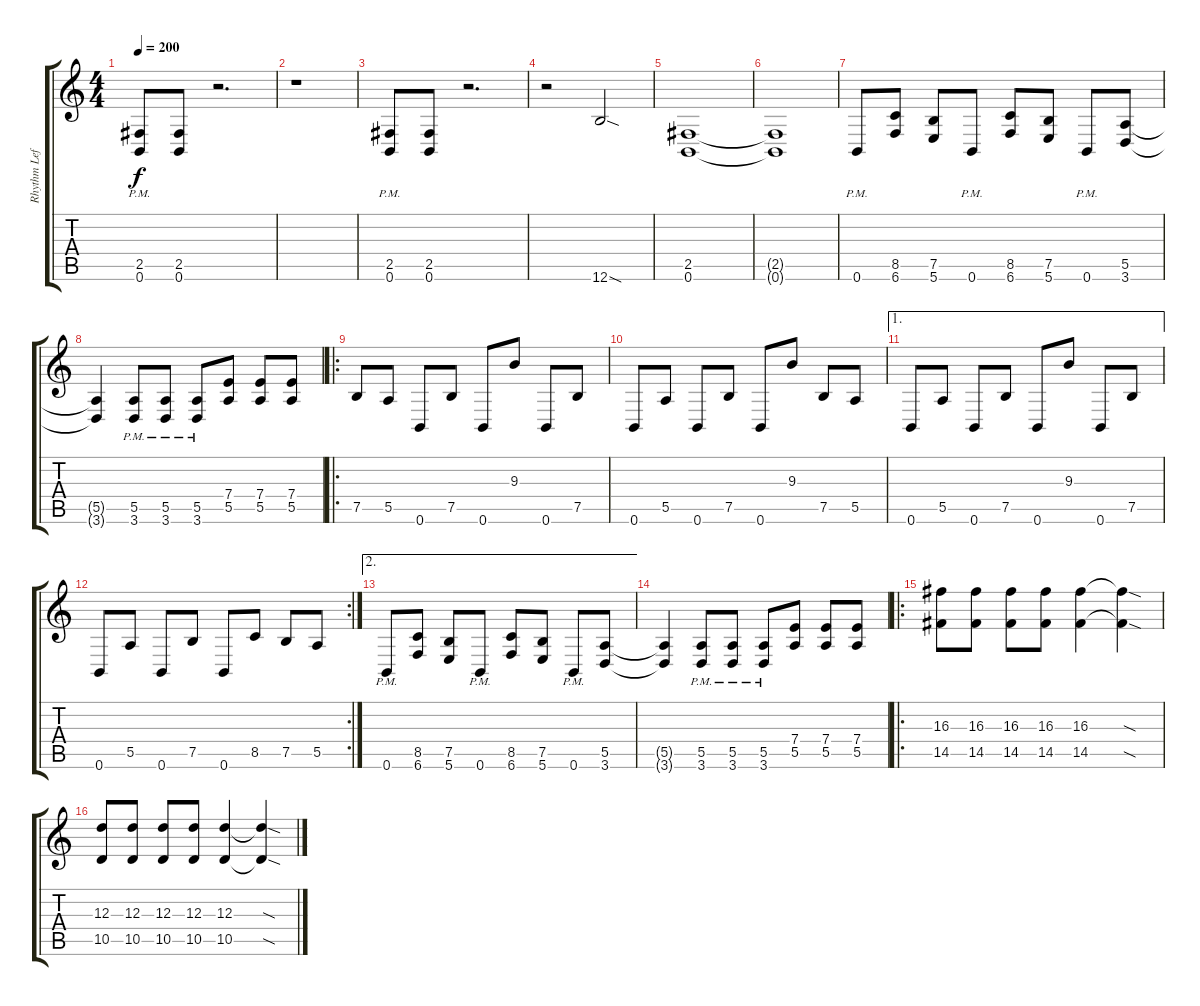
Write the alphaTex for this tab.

\track ("Rhythm Left" "Rhythm Lef") {instrument overdrivenguitar}
\staff {score tabs}
\tuning (B3 Gb3 D3 A2 E2 B1) {hide}
\ts (4 4)
\tempo 200
\clef g2
\ks c
(2.5{pm} 0.6{pm}).8{dy f instrument overdrivenguitar} (2.5 0.6).8 r.2{d} |
r.1 |
(2.5{pm} 0.6{pm}).8 (2.5 0.6).8 r.2{d} |
r.2 12.6{sod}.2 |
(2.5 0.6).1 |
(2.5{t} 0.6{t}).1 |
0.6{pm}.8 (8.5 6.6).8 (7.5 5.6).8 0.6{pm}.8 (8.5 6.6).8 (7.5 5.6).8 0.6{pm}.8 (5.5 3.6).8 |
(5.5{t} 3.6{t}).4 (5.5{pm} 3.6{pm}).8 (5.5{pm} 3.6{pm}).8 (5.5{pm} 3.6{pm}).8 (7.4 5.5).8 (7.4 5.5).8 (7.4 5.5).8 |
\ro
7.5.8 5.5.8 0.6.8 7.5.8 0.6.8 9.3.8 0.6.8 7.5.8 |
0.6.8 5.5.8 0.6.8 7.5.8 0.6.8 9.3.8 7.5.8 5.5.8 |
\ae 1
0.6.8 5.5.8 0.6.8 7.5.8 0.6.8 9.3.8 0.6.8 7.5.8 |
\rc 2
0.6.8 5.5.8 0.6.8 7.5.8 0.6.8 8.5.8 7.5.8 5.5.8 |
\ae 2
0.6{pm}.8 (8.5 6.6).8 (7.5 5.6).8 0.6{pm}.8 (8.5 6.6).8 (7.5 5.6).8 0.6{pm}.8 (5.5 3.6).8 |
(5.5{t} 3.6{t}).4 (5.5{pm} 3.6{pm}).8 (5.5{pm} 3.6{pm}).8 (5.5{pm} 3.6{pm}).8 (7.4 5.5).8 (7.4 5.5).8 (7.4 5.5).8 |
\ro
(16.3 14.5).8 (16.3 14.5).8 (16.3 14.5).8 (16.3 14.5).8 (16.3 14.5).4 (16.3{sod t} 14.5{sod t}).4 |
(12.3 10.5).8 (12.3 10.5).8 (12.3 10.5).8 (12.3 10.5).8 (12.3 10.5).4 (12.3{sod t} 10.5{sod t}).4
